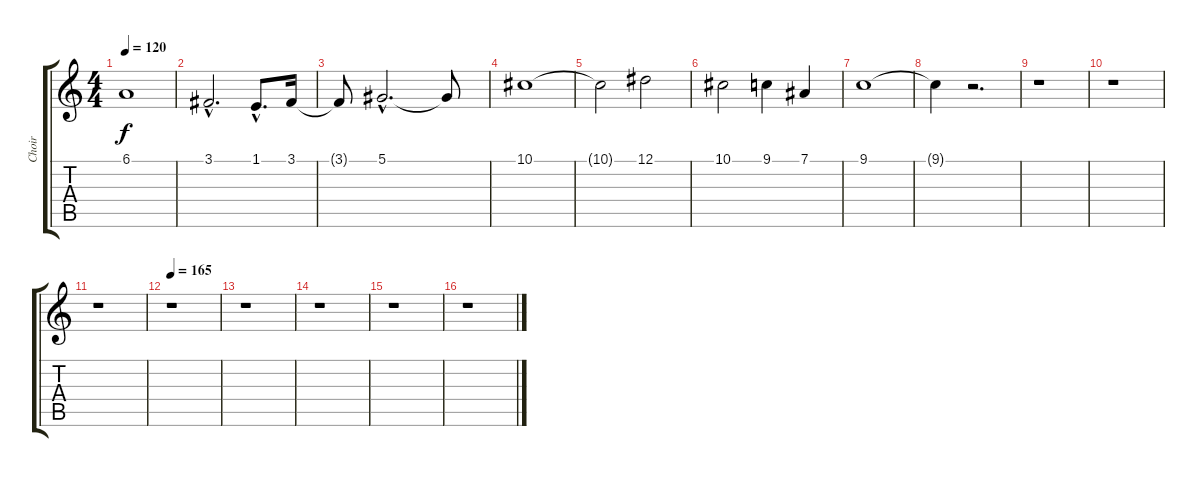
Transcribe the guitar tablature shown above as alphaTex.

\track ("Choir" "Choir") {instrument choiraahs}
\staff {score tabs}
\tuning (Eb4 Bb3 Gb3 Db3 Ab2 Eb2) {hide}
\ts (4 4)
\tempo 120
\clef g2
\ks c
6.1.1{dy f} |
3.1{hac}.2{d} 1.1{hac}.8{d} 3.1.16 |
3.1{t}.8 5.1{hac}.2{d} 5.1{t}.8 |
10.1.1{volume 14 balance 8} |
10.1{t}.2 12.1.2{volume 14 balance 8} |
10.1.2 9.1.4 7.1.4 |
9.1.1 |
9.1{t}.4 r.2{d} |
r.1 |
r.1 |
r.1 |
\tempo 165
r.1 |
r.1 |
r.1 |
r.1 |
r.1
